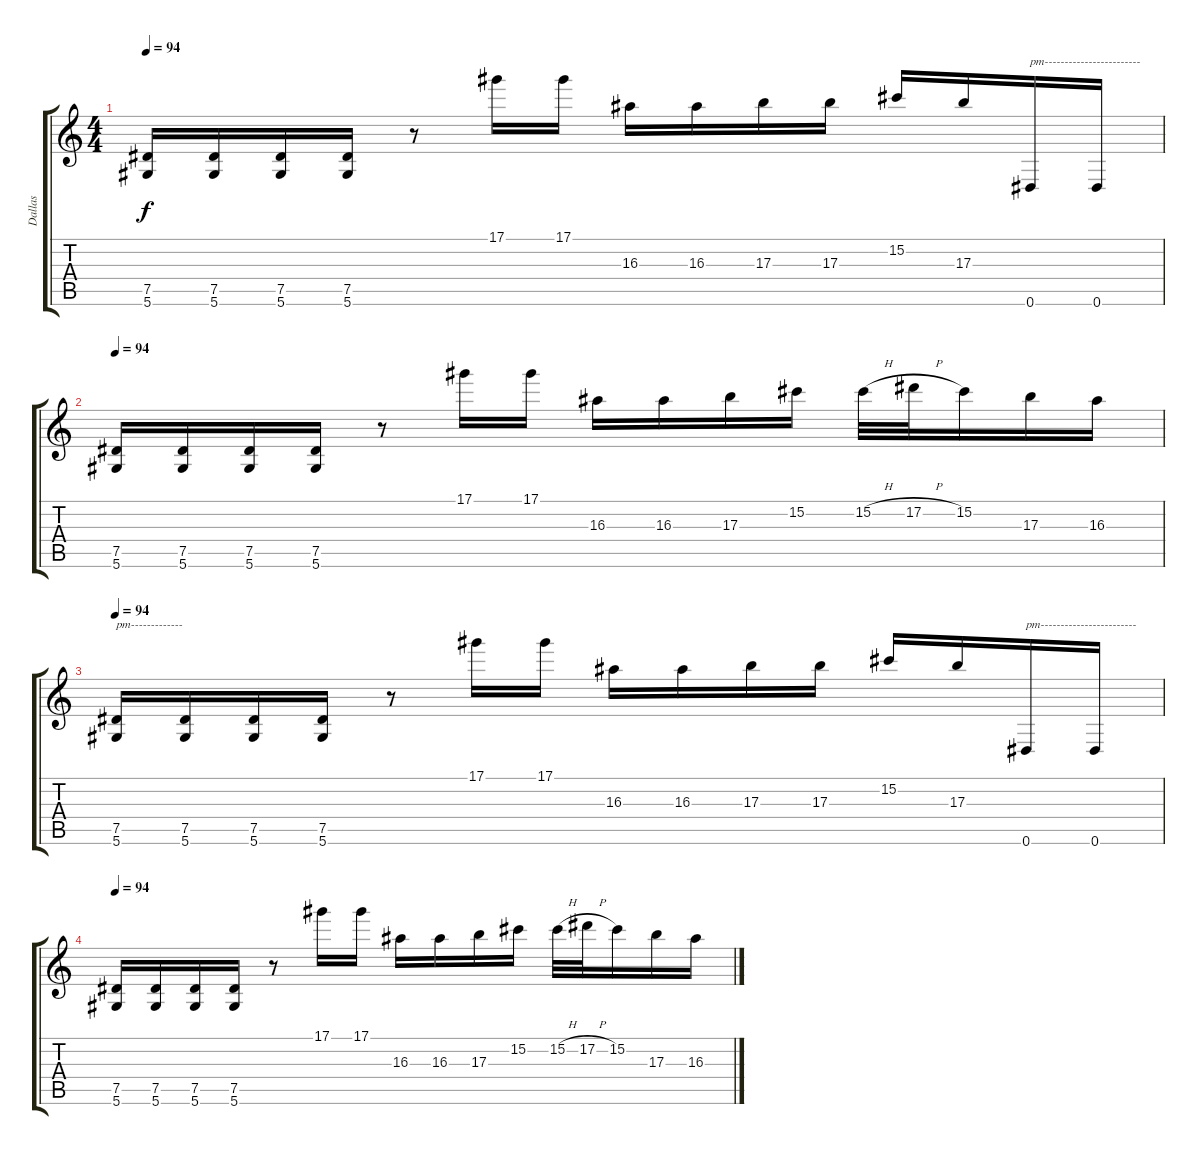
\track ("Dallas" "Dallas") {instrument overdrivenguitar}
\staff {score tabs}
\tuning (Eb4 Bb3 Gb3 Db3 Ab2 Eb2) {hide}
\ts (4 4)
\tempo 94
\clef g2
\ks c
(7.5 5.6).16{dy f} (7.5 5.6).16 (7.5 5.6).16 (7.5 5.6).16 r.8 17.1.16 17.1.16 16.3.16 16.3.16 17.3.16 17.3.16 15.2.16 17.3.16 0.6.16{txt "pm------------------------"} 0.6.16 |
\tempo 94
(7.5 5.6).16 (7.5 5.6).16 (7.5 5.6).16 (7.5 5.6).16 r.8 17.1.16 17.1.16 16.3.16 16.3.16 17.3.16 15.2.16 15.2{h}.32 17.2{h}.32 15.2.16 17.3.16 16.3.16 |
\tempo 94
(7.5 5.6).16{txt "pm-------------"} (7.5 5.6).16 (7.5 5.6).16 (7.5 5.6).16 r.8 17.1.16 17.1.16 16.3.16 16.3.16 17.3.16 17.3.16 15.2.16 17.3.16 0.6.16{txt "pm------------------------"} 0.6.16 |
\tempo 94
(7.5 5.6).16 (7.5 5.6).16 (7.5 5.6).16 (7.5 5.6).16 r.8 17.1.16 17.1.16 16.3.16 16.3.16 17.3.16 15.2.16 15.2{h}.32 17.2{h}.32 15.2.16 17.3.16 16.3.16
